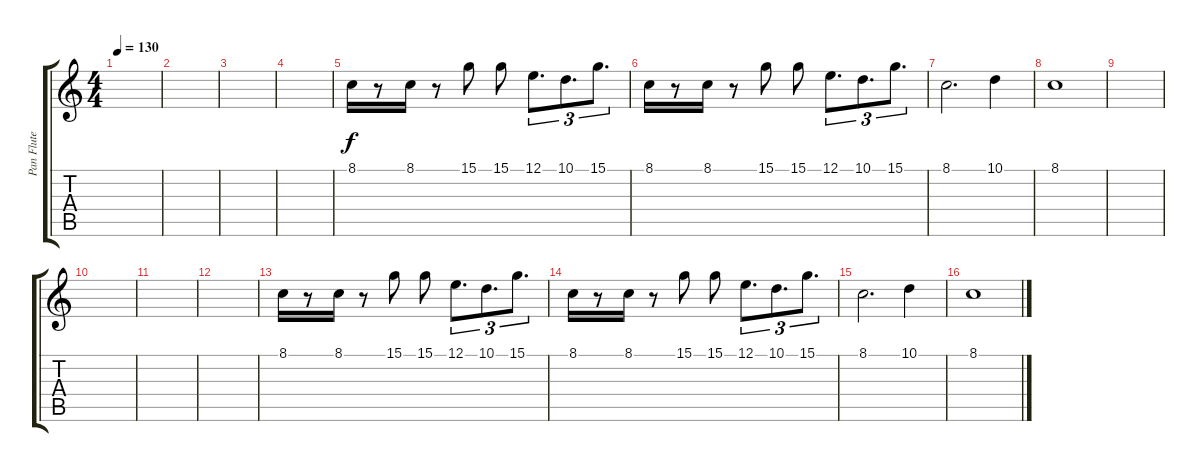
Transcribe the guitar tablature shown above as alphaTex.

\track ("Pan Flute" "Pan Flute") {instrument panflute}
\staff {score tabs}
\tuning (E4 B3 G3 D3 A2 E2) {hide}
\ts (4 4)
\tempo 130
\clef g2
\ks c
|
|
|
|
8.1.16 r.8 8.1.16 r.8 15.1.8 15.1.8 12.1.8{d tu (3 2)} 10.1.8{d tu (3 2)} 15.1.8{d tu (3 2)} |
8.1.16 r.8 8.1.16 r.8 15.1.8 15.1.8 12.1.8{d tu (3 2)} 10.1.8{d tu (3 2)} 15.1.8{d tu (3 2)} |
8.1.2{d} 10.1.4 |
8.1.1 |
|
|
|
|
8.1.16 r.8 8.1.16 r.8 15.1.8 15.1.8 12.1.8{d tu (3 2)} 10.1.8{d tu (3 2)} 15.1.8{d tu (3 2)} |
8.1.16 r.8 8.1.16 r.8 15.1.8 15.1.8 12.1.8{d tu (3 2)} 10.1.8{d tu (3 2)} 15.1.8{d tu (3 2)} |
8.1.2{d} 10.1.4 |
8.1.1
